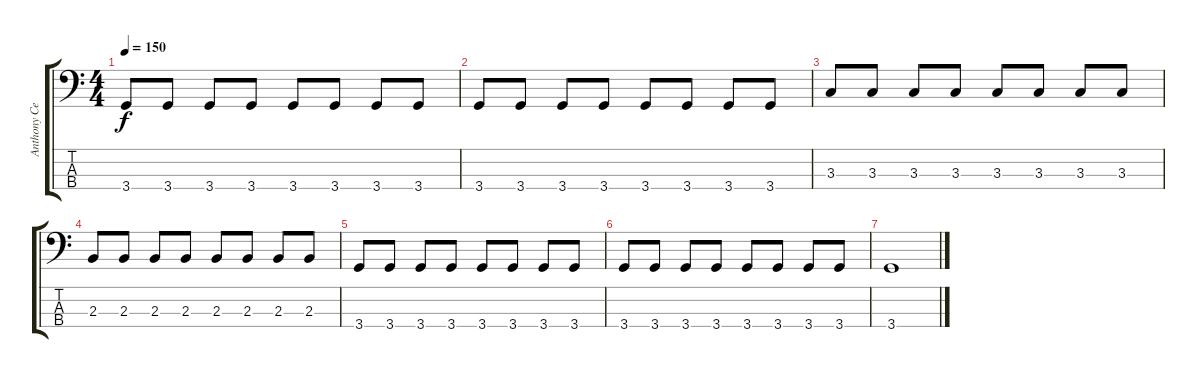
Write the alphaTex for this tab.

\track ("Anthony Celestino (Bass)" "Anthony Ce") {instrument electricbasspick}
\staff {score tabs}
\tuning (G2 D2 A1 E1) {hide}
\ts (4 4)
\tempo 150
\clef f4
\ks c
3.4.8{dy f} 3.4.8 3.4.8 3.4.8 3.4.8 3.4.8 3.4.8 3.4.8 |
3.4.8 3.4.8 3.4.8 3.4.8 3.4.8 3.4.8 3.4.8 3.4.8 |
3.3.8 3.3.8 3.3.8 3.3.8 3.3.8 3.3.8 3.3.8 3.3.8 |
2.3.8 2.3.8 2.3.8 2.3.8 2.3.8 2.3.8 2.3.8 2.3.8 |
3.4.8 3.4.8 3.4.8 3.4.8 3.4.8 3.4.8 3.4.8 3.4.8 |
3.4.8 3.4.8 3.4.8 3.4.8 3.4.8 3.4.8 3.4.8 3.4.8 |
3.4.1
